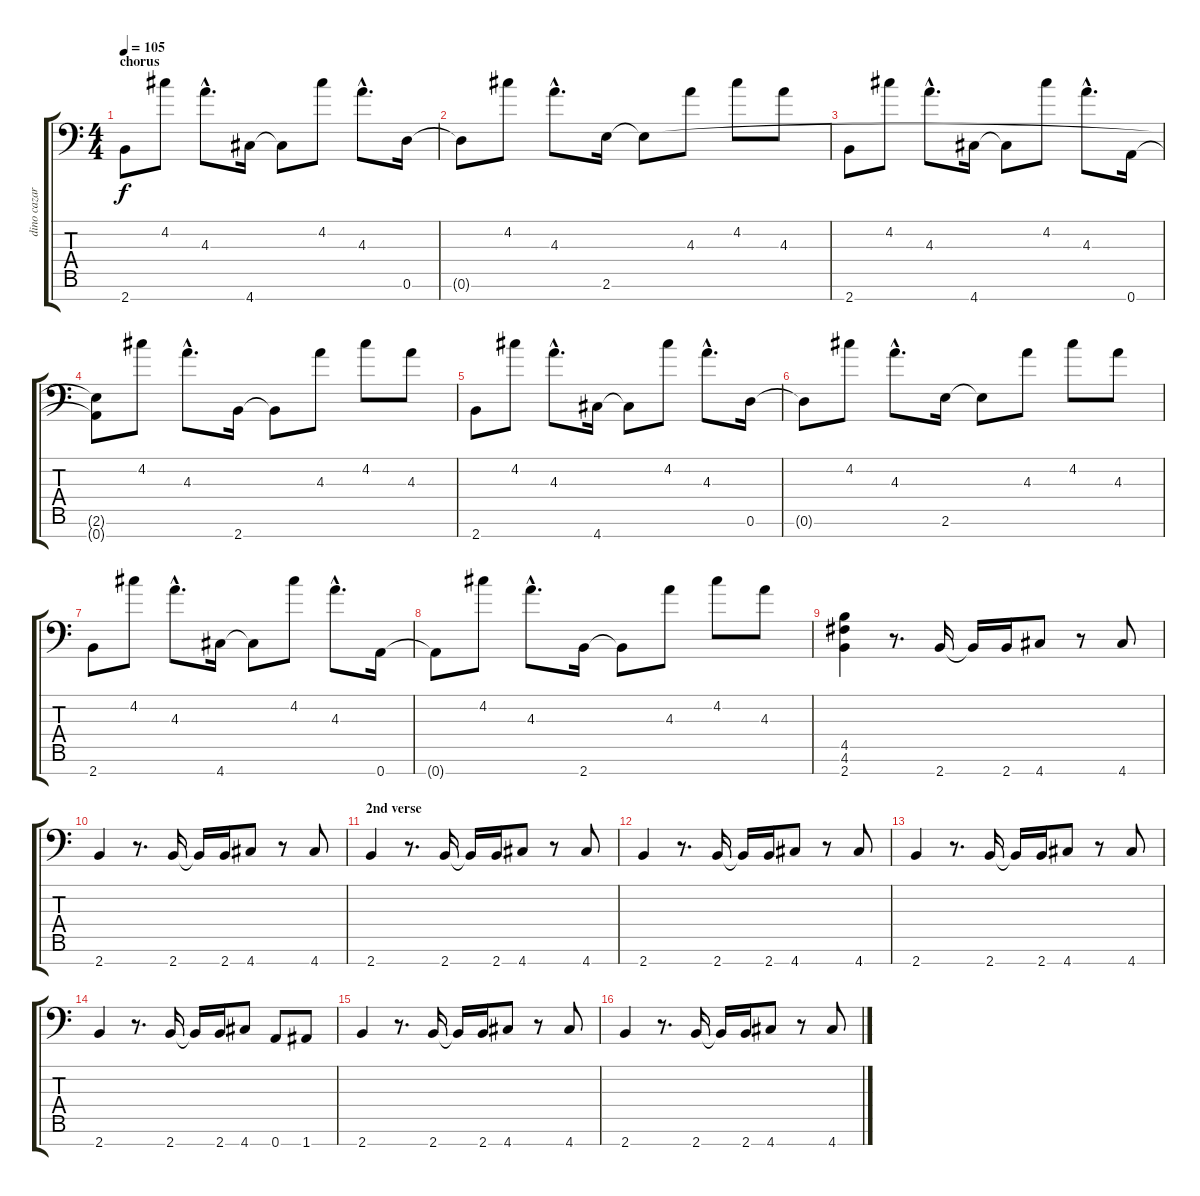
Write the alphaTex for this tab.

\track ("dino cazares" "dino cazar") {instrument distortionguitar}
\staff {score tabs}
\tuning (D4 A3 F3 C3 G2 D2 A1) {hide}
\ts (4 4)
\section ("" "chorus")
\tempo 105
\clef f4
\ks c
2.7.8{dy f} 4.2.8 4.3{hac}.8{d} 4.7.16 4.7{t}.8 4.2.8 4.3{hac}.8{d} 0.6.16 |
0.6{t}.8 4.2.8 4.3{hac}.8{d} 2.6.16 2.6{t}.8 4.3.8 4.2.8 4.3.8 |
2.7.8 4.2.8 4.3{hac}.8{d} 4.7.16 4.7{t}.8 4.2.8 4.3{hac}.8{d} 0.7.16 |
(2.6{t} 0.7{t}).8 4.2.8 4.3{hac}.8{d} 2.7.16 2.7{t}.8 4.3.8 4.2.8 4.3.8 |
2.7.8 4.2.8 4.3{hac}.8{d} 4.7.16 4.7{t}.8 4.2.8 4.3{hac}.8{d} 0.6.16 |
0.6{t}.8 4.2.8 4.3{hac}.8{d} 2.6.16 2.6{t}.8 4.3.8 4.2.8 4.3.8 |
2.7.8 4.2.8 4.3{hac}.8{d} 4.7.16 4.7{t}.8 4.2.8 4.3{hac}.8{d} 0.7.16 |
0.7{t}.8 4.2.8 4.3{hac}.8{d} 2.7.16 2.7{t}.8 4.3.8 4.2.8 4.3.8 |
(4.5 4.6 2.7).4 r.8{d} 2.7.16 2.7{t}.16 2.7.16 4.7.8 r.8 4.7.8 |
2.7.4 r.8{d} 2.7.16 2.7{t}.16 2.7.16 4.7.8 r.8 4.7.8 |
\section ("" "2nd verse")
2.7.4 r.8{d} 2.7.16 2.7{t}.16 2.7.16 4.7.8 r.8 4.7.8 |
2.7.4 r.8{d} 2.7.16 2.7{t}.16 2.7.16 4.7.8 r.8 4.7.8 |
2.7.4 r.8{d} 2.7.16 2.7{t}.16 2.7.16 4.7.8 r.8 4.7.8 |
2.7.4 r.8{d} 2.7.16 2.7{t}.16 2.7.16 4.7.8 0.7.8 1.7.8 |
2.7.4 r.8{d} 2.7.16 2.7{t}.16 2.7.16 4.7.8 r.8 4.7.8 |
2.7.4 r.8{d} 2.7.16 2.7{t}.16 2.7.16 4.7.8 r.8 4.7.8
